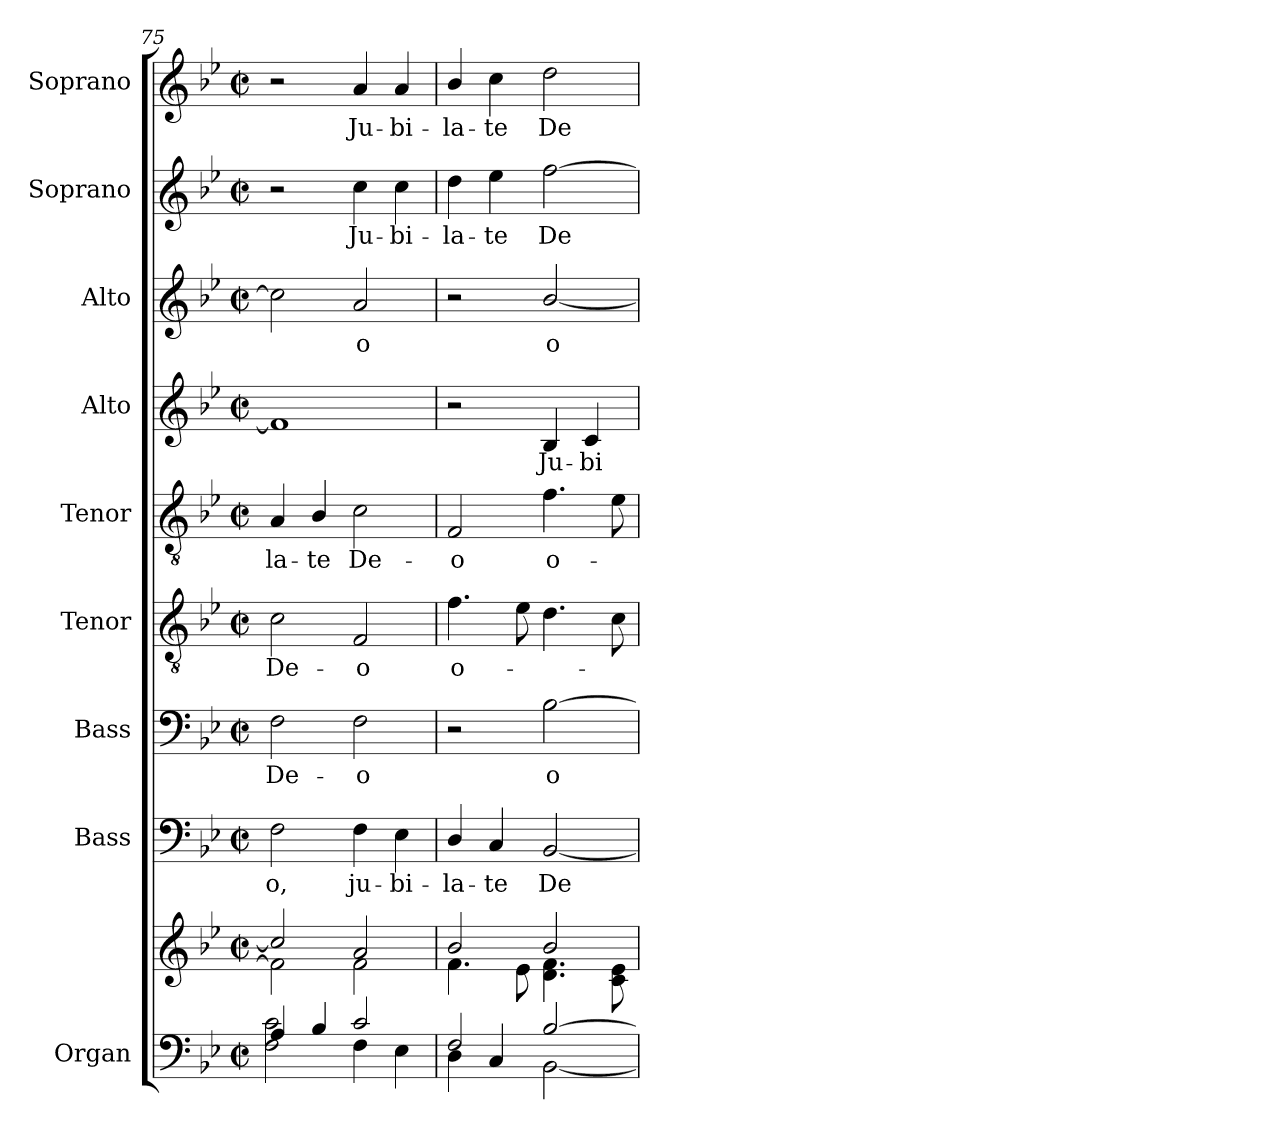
**kern	**kern	**kern	**text	**kern	**text	**kern	**text	**kern	**text	**kern	**text	**kern	**text	**kern	**text	**kern	**text
*part9	*part9	*part8	*part8	*part7	*part7	*part6	*part6	*part5	*part5	*part4	*part4	*part3	*part3	*part2	*part2	*part1	*part1
*staff10	*staff9	*staff8	*staff8	*staff7	*staff7	*staff6	*staff6	*staff5	*staff5	*staff4	*staff4	*staff3	*staff3	*staff2	*staff2	*staff1	*staff1
*I"Organ	*	*I"Bass	*	*I"Bass	*	*I"Tenor	*	*I"Tenor	*	*I"Alto	*	*I"Alto	*	*I"Soprano	*	*I"Soprano	*
*I'Organ.	*	*I'B.	*	*I'B.	*	*I'T.	*	*I'T.	*	*I'A.	*	*I'A.	*	*I'S.	*	*I'S.	*
*clefF4	*clefG2	*clefF4	*	*clefF4	*	*clefGv2	*	*clefGv2	*	*clefG2	*	*clefG2	*	*clefG2	*	*clefG2	*
*	*	*	*	*	*	*ITrd7c12	*	*ITrd7c12	*	*	*	*	*	*	*	*	*
*k[b-e-]	*k[b-e-]	*k[b-e-]	*	*k[b-e-]	*	*k[b-e-]	*	*k[b-e-]	*	*k[b-e-]	*	*k[b-e-]	*	*k[b-e-]	*	*k[b-e-]	*
*B-:	*B-:	*B-:	*	*B-:	*	*B-:	*	*B-:	*	*B-:	*	*B-:	*	*B-:	*	*B-:	*
*M2/2	*M2/2	*M2/2	*	*M2/2	*	*M2/2	*	*M2/2	*	*M2/2	*	*M2/2	*	*M2/2	*	*M2/2	*
*met(c|)	*met(c|)	*met(c|)	*	*met(c|)	*	*met(c|)	*	*met(c|)	*	*met(c|)	*	*met(c|)	*	*met(c|)	*	*met(c|)	*
=75	=75	=75	=75	=75	=75	=75	=75	=75	=75	=75	=75	=75	=75	=75	=75	=75	=75
*^	*^	*	*	*	*	*	*	*	*	*	*	*	*	*	*	*	*
!	!	!	!	!	!LO:LY:b:color=#000000	!	!	!	!	!	!	!	!	!	!	!	!	!	!
!	!	!	!	!	!	!	!LO:LY:b:color=#000000	!	!	!	!	!	!	!	!	!	!	!	!
!	!	!	!	!	!	!	!	!	!LO:LY:b:color=#000000	!	!	!	!	!	!	!	!	!	!
!	!	!	!	!	!	!	!	!	!	!	!LO:LY:b:color=#000000	!	!	!	!	!	!	!	!
4Ai/	2Fi\ 2ci	2cci/]	2fi\]	2Fi\	-o,	2Fi\	De-	2Ci\	De-	4AAi/	-la-	1fi]	.	2cci\]	.	2r	.	2r	.
!	!	!	!	!	!	!	!	!	!	!	!LO:LY:b:color=#000000	!	!	!	!	!	!	!	!
4B-i/	.	.	.	.	.	.	.	.	.	4BB-i/	-te	.	.	.	.	.	.	.	.
!	!	!	!	!	!LO:LY:b:color=#000000	!	!	!	!	!	!	!	!	!	!	!	!	!	!
!	!	!	!	!	!	!	!LO:LY:b:color=#000000	!	!	!	!	!	!	!	!	!	!	!	!
!	!	!	!	!	!	!	!	!	!LO:LY:b:color=#000000	!	!	!	!	!	!	!	!	!	!
!	!	!	!	!	!	!	!	!	!	!	!LO:LY:b:color=#000000	!	!	!	!	!	!	!	!
!	!	!	!	!	!	!	!	!	!	!	!	!	!	!	!LO:LY:b:color=#000000	!	!	!	!
!	!	!	!	!	!	!	!	!	!	!	!	!	!	!	!	!	!LO:LY:b:color=#000000	!	!
!	!	!	!	!	!	!	!	!	!	!	!	!	!	!	!	!	!	!	!LO:LY:b:color=#000000
2ci/	4Fi\	2ai/	2fi\	4Fi\	ju-	2Fi\	-o	2FFi/	-o	2Ci\	De-	.	.	2ai/	-o	4cci\	Ju-	4ai/	Ju-
!	!	!	!	!	!LO:LY:b:color=#000000	!	!	!	!	!	!	!	!	!	!	!	!	!	!
!	!	!	!	!	!	!	!	!	!	!	!	!	!	!	!	!	!LO:LY:b:color=#000000	!	!
!	!	!	!	!	!	!	!	!	!	!	!	!	!	!	!	!	!	!	!LO:LY:b:color=#000000
.	4E-i\	.	.	4E-i\	-bi-	.	.	.	.	.	.	.	.	.	.	4cci\	-bi-	4ai/	-bi-
=76	=76	=76	=76	=76	=76	=76	=76	=76	=76	=76	=76	=76	=76	=76	=76	=76	=76	=76	=76
!	!	!	!	!	!LO:LY:b:color=#000000	!	!	!	!	!	!	!	!	!	!	!	!	!	!
!	!	!	!	!	!	!	!	!	!LO:LY:b:color=#000000	!	!	!	!	!	!	!	!	!	!
!	!	!	!	!	!	!	!	!	!	!	!LO:LY:b:color=#000000	!	!	!	!	!	!	!	!
!	!	!	!	!	!	!	!	!	!	!	!	!	!	!	!	!	!LO:LY:b:color=#000000	!	!
!	!	!	!	!	!	!	!	!	!	!	!	!	!	!	!	!	!	!	!LO:LY:b:color=#000000
2Fi/	4Di\	2b-i/	4.fi\	4Di/	-la-	2r	.	4.Fi\	o-	2FFi/	-o	2r	.	2r	.	4ddi\	-la-	4b-i/	-la-
!	!	!	!	!	!LO:LY:b:color=#000000	!	!	!	!	!	!	!	!	!	!	!	!	!	!
!	!	!	!	!	!	!	!	!	!	!	!	!	!	!	!	!	!LO:LY:b:color=#000000	!	!
!	!	!	!	!	!	!	!	!	!	!	!	!	!	!	!	!	!	!	!LO:LY:b:color=#000000
.	4Ci/	.	.	4Ci/	-te	.	.	.	.	.	.	.	.	.	.	4ee-i\	-te	4cci\	-te
.	.	.	8e-i\	.	.	.	.	8E-i\	.	.	.	.	.	.	.	.	.	.	.
!	!	!	!	!	!LO:LY:b:color=#000000	!	!	!	!	!	!	!	!	!	!	!	!	!	!
!	!	!	!	!	!	!	!LO:LY:b:color=#000000	!	!	!	!	!	!	!	!	!	!	!	!
!	!	!	!	!	!	!	!	!	!	!	!LO:LY:b:color=#000000	!	!	!	!	!	!	!	!
!	!	!	!	!	!	!	!	!	!	!	!	!	!LO:LY:b:color=#000000	!	!	!	!	!	!
!	!	!	!	!	!	!	!	!	!	!	!	!	!	!	!LO:LY:b:color=#000000	!	!	!	!
!	!	!	!	!	!	!	!	!	!	!	!	!	!	!	!	!	!LO:LY:b:color=#000000	!	!
!	!	!	!	!	!	!	!	!	!	!	!	!	!	!	!	!	!	!	!LO:LY:b:color=#000000
[2B-i/	[2BB-i\	2b-i/	4.di\ 4.fi	[2BB-i/	De-	[2B-i\	o-	4.Di\	.	4.Fi\	o-	4B-i/	Ju-	[2b-i/	o-	[2ffi\	De-	2ddi\	De-
!	!	!	!	!	!	!	!	!	!	!	!	!	!LO:LY:b:color=#000000	!	!	!	!	!	!
.	.	.	.	.	.	.	.	.	.	.	.	4ci/	-bi-	.	.	.	.	.	.
.	.	.	8ci\ 8e-i	.	.	.	.	8Ci\	.	8E-i\	.	.	.	.	.	.	.	.	.
*v	*v	*	*	*	*	*	*	*	*	*	*	*	*	*	*	*	*	*	*
*	*v	*v	*	*	*	*	*	*	*	*	*	*	*	*	*	*	*	*
=	=	=	=	=	=	=	=	=	=	=	=	=	=	=	=	=	=
*-	*-	*-	*-	*-	*-	*-	*-	*-	*-	*-	*-	*-	*-	*-	*-	*-	*-
